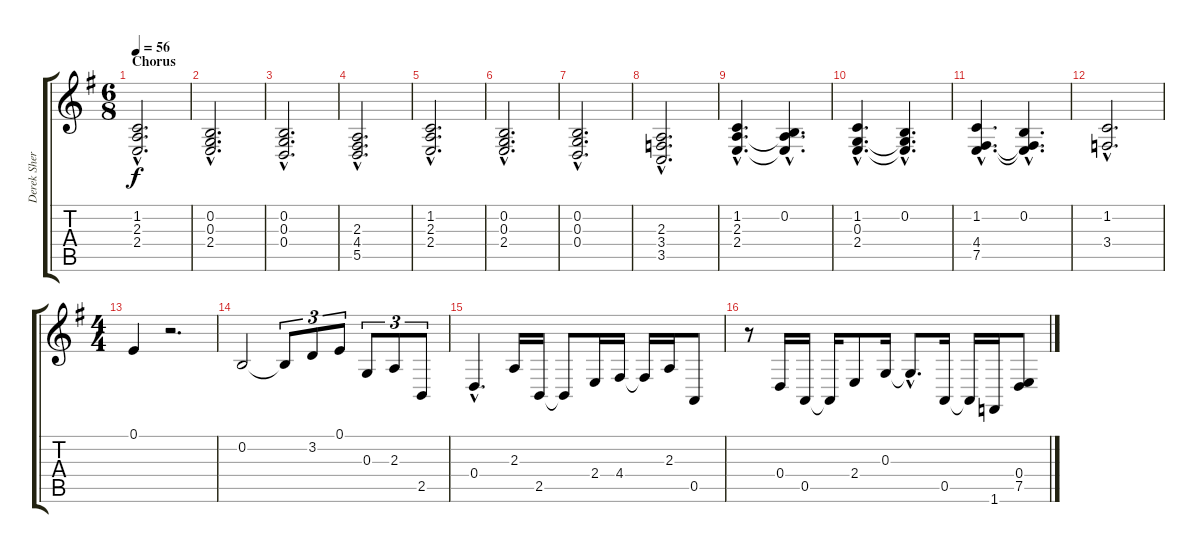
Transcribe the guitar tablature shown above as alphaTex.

\track ("Derek Sherinian" "Derek Sher") {instrument lead1square}
\staff {score tabs}
\tuning (E4 B3 G3 D3 A2 E2) {hide}
\ts (6 8)
\section ("" "Chorus")
\tempo 56
\clef g2
\ks g
(1.2{hac} 2.3{hac} 2.4{hac}).2{d dy f instrument stringensemble1} |
(0.2{hac} 0.3{hac} 2.4{hac}).2{d} |
(0.2{hac} 0.3{hac} 0.4{hac}).2{d} |
(2.3{hac} 4.4{hac} 5.5{hac}).2{d} |
(1.2{hac} 2.3{hac} 2.4{hac}).2{d} |
(0.2{hac} 0.3{hac} 2.4{hac}).2{d} |
(0.2{hac} 0.3{hac} 0.4{hac}).2{d} |
(2.3{hac} 3.4{hac} 3.5{hac}).2{d} |
(1.2{hac} 2.3{hac} 2.4{hac}).4{d} (0.2{hac} 2.3{hac t} 2.4{hac t}).4{d} |
(1.2{hac} 0.3{hac} 2.4{hac}).4{d} (0.2{hac} 0.3{hac t} 2.4{hac t}).4{d} |
(1.2{hac} 4.4{hac} 7.5{hac}).4{d} (0.2{hac} 4.4{hac t} 7.5{hac t}).4{d} |
(1.2{hac} 3.4{hac}).2{d} |
\ts (4 4)
0.1.4{volume 12 instrument honkytonkpiano} r.2{d} |
0.2.2 0.2{t}.8{tu (3 2)} 3.2.8{tu (3 2)} 0.1.8{tu (3 2)} 0.3.8{tu (3 2)} 2.3.8{tu (3 2)} 2.5.8{tu (3 2)} |
0.4{hac}.4{d} 2.3.16 2.5.16 2.5{t}.8 2.4.16 4.4.16 4.4{t}.16 2.3.16 0.5.8 |
r.8 0.4.16 0.5.16 0.5{t}.16 2.4.8 0.3.16 0.3{hac t}.8{d} 0.5.16 0.5{t}.16 1.6.16 (0.4 7.5).8
